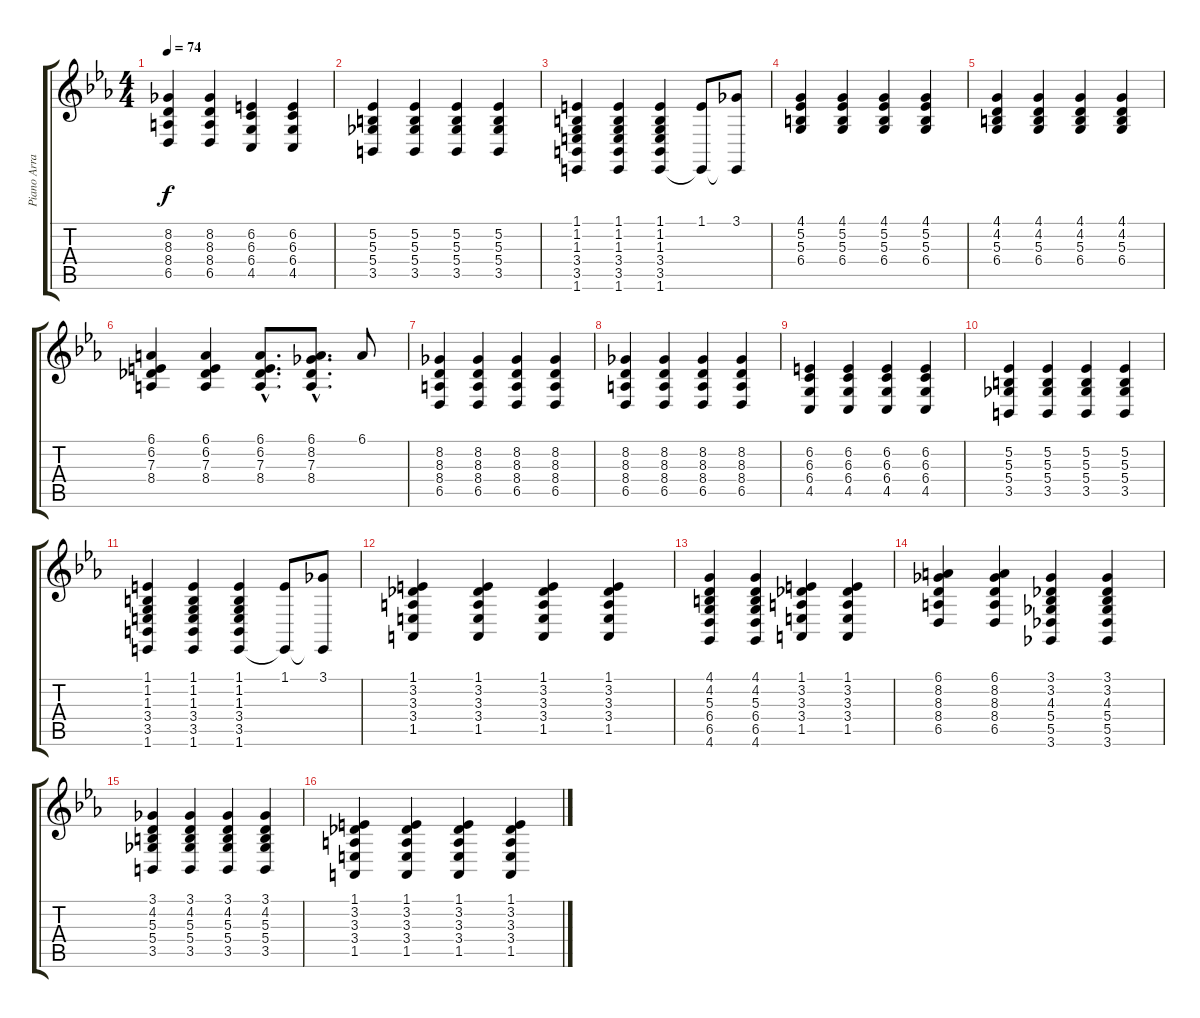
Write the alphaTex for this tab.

\track ("Piano Arranged for Guitar" "Piano Arra") {instrument brightacousticpiano}
\staff {score tabs}
\tuning (Eb4 Bb3 Gb3 Db3 Ab2 Eb2) {hide}
\ts (4 4)
\tempo 74
\clef g2
\ks cminor
(8.2 8.3 8.4 6.5).4{dy f} (8.2 8.3 8.4 6.5).4 (6.2 6.3 6.4 4.5).4 (6.2 6.3 6.4 4.5).4 |
(5.2 5.3 5.4 3.5).4 (5.2 5.3 5.4 3.5).4 (5.2 5.3 5.4 3.5).4 (5.2 5.3 5.4 3.5).4 |
(1.1 1.2 1.3 3.4 3.5 1.6).4 (1.1 1.2 1.3 3.4 3.5 1.6).4 (1.1 1.2 1.3 3.4 3.5 1.6).4 (1.1 1.6{t}).8 (3.1 1.6{t}).8 |
(4.1 5.2 5.3 6.4).4 (4.1 5.2 5.3 6.4).4 (4.1 5.2 5.3 6.4).4 (4.1 5.2 5.3 6.4).4 |
(4.1 4.2 5.3 6.4).4 (4.1 4.2 5.3 6.4).4 (4.1 4.2 5.3 6.4).4 (4.1 4.2 5.3 6.4).4 |
(6.1 6.2 7.3 8.4).4 (6.1 6.2 7.3 8.4).4 (6.1{hac} 6.2{hac} 7.3{hac} 8.4{hac}).8{d} (6.1{hac} 8.2{hac} 7.3{hac} 8.4{hac}).8{d} 6.1.8 |
(8.2 8.3 8.4 6.5).4 (8.2 8.3 8.4 6.5).4 (8.2 8.3 8.4 6.5).4 (8.2 8.3 8.4 6.5).4 |
(8.2 8.3 8.4 6.5).4 (8.2 8.3 8.4 6.5).4 (8.2 8.3 8.4 6.5).4 (8.2 8.3 8.4 6.5).4 |
(6.2 6.3 6.4 4.5).4 (6.2 6.3 6.4 4.5).4 (6.2 6.3 6.4 4.5).4 (6.2 6.3 6.4 4.5).4 |
(5.2 5.3 5.4 3.5).4 (5.2 5.3 5.4 3.5).4 (5.2 5.3 5.4 3.5).4 (5.2 5.3 5.4 3.5).4 |
(1.1 1.2 1.3 3.4 3.5 1.6).4 (1.1 1.2 1.3 3.4 3.5 1.6).4 (1.1 1.2 1.3 3.4 3.5 1.6).4 (1.1 1.6{t}).8 (3.1 1.6{t}).8 |
(1.1 3.2 3.3 3.4 1.5).4 (1.1 3.2 3.3 3.4 1.5).4 (1.1 3.2 3.3 3.4 1.5).4 (1.1 3.2 3.3 3.4 1.5).4 |
(4.1 4.2 5.3 6.4 6.5 4.6).4 (4.1 4.2 5.3 6.4 6.5 4.6).4 (1.1 3.2 3.3 3.4 1.5).4 (1.1 3.2 3.3 3.4 1.5).4 |
(6.1 8.2 8.3 8.4 6.5).4 (6.1 8.2 8.3 8.4 6.5).4 (3.1 3.2 4.3 5.4 5.5 3.6).4 (3.1 3.2 4.3 5.4 5.5 3.6).4 |
(3.1 4.2 5.3 5.4 3.5).4 (3.1 4.2 5.3 5.4 3.5).4 (3.1 4.2 5.3 5.4 3.5).4 (3.1 4.2 5.3 5.4 3.5).4 |
(1.1 3.2 3.3 3.4 1.5).4 (1.1 3.2 3.3 3.4 1.5).4 (1.1 3.2 3.3 3.4 1.5).4 (1.1 3.2 3.3 3.4 1.5).4
